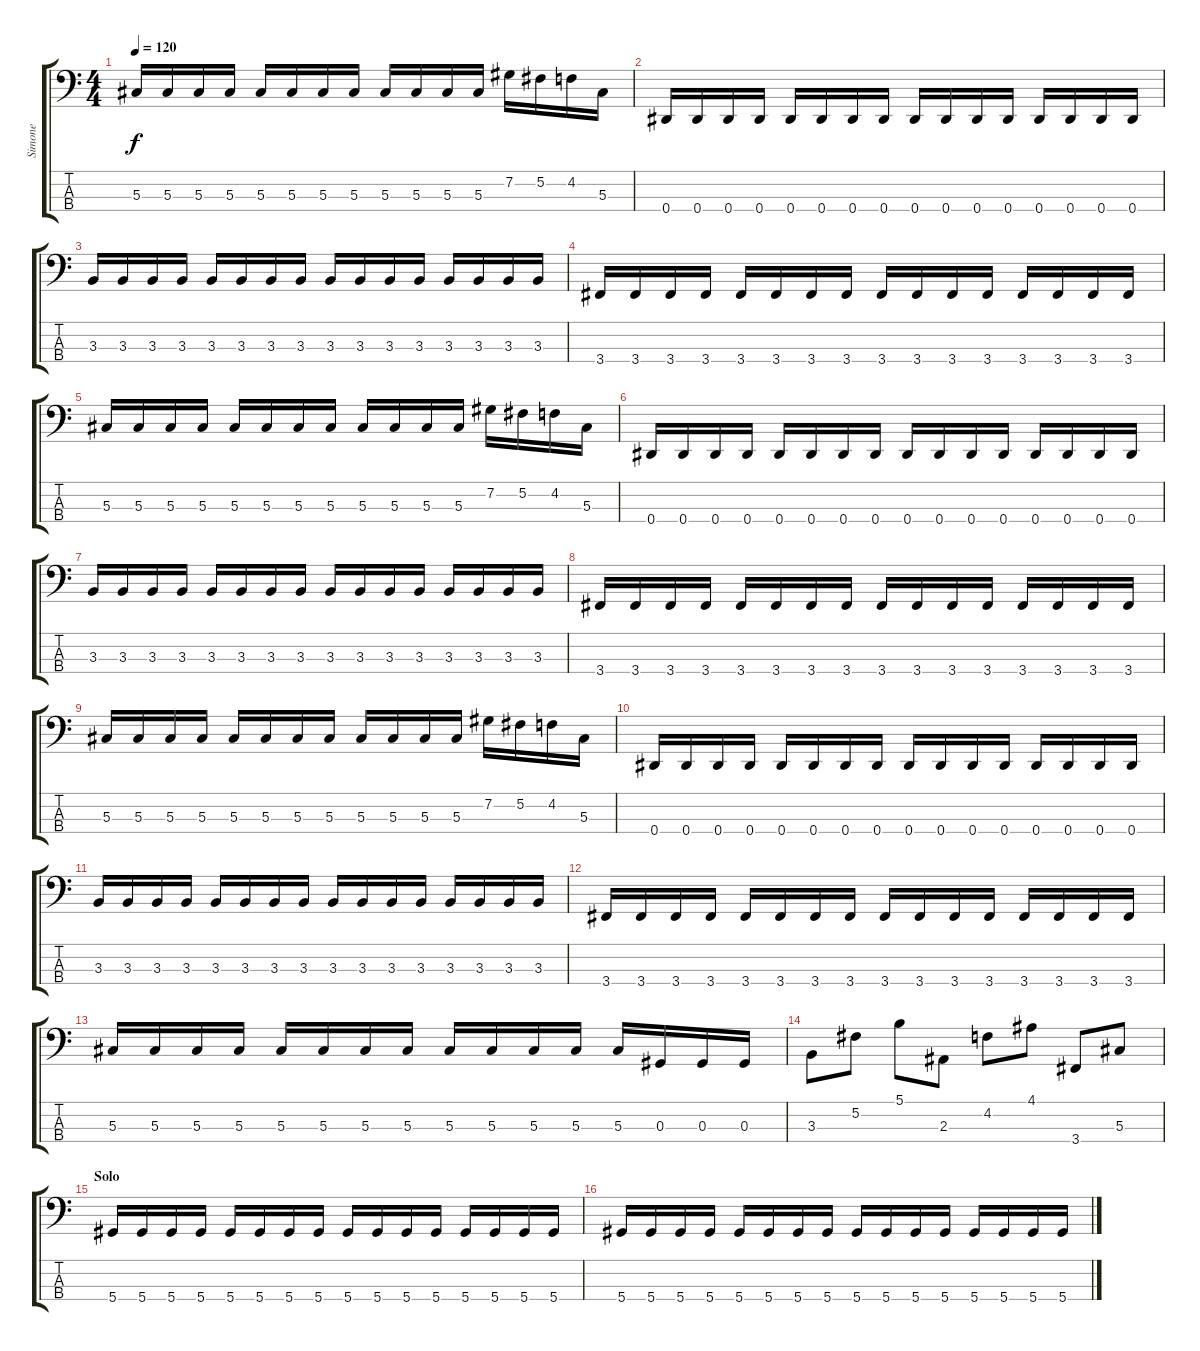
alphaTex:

\track ("Simone" "Simone") {instrument electricbassfinger}
\staff {score tabs}
\tuning (Gb2 Db2 Ab1 Eb1) {hide}
\ts (4 4)
\tempo 120
\clef f4
\ks c
5.3.16{dy f} 5.3.16 5.3.16 5.3.16 5.3.16 5.3.16 5.3.16 5.3.16 5.3.16 5.3.16 5.3.16 5.3.16 7.2.16 5.2.16 4.2.16 5.3.16 |
0.4.16 0.4.16 0.4.16 0.4.16 0.4.16 0.4.16 0.4.16 0.4.16 0.4.16 0.4.16 0.4.16 0.4.16 0.4.16 0.4.16 0.4.16 0.4.16 |
3.3.16 3.3.16 3.3.16 3.3.16 3.3.16 3.3.16 3.3.16 3.3.16 3.3.16 3.3.16 3.3.16 3.3.16 3.3.16 3.3.16 3.3.16 3.3.16 |
3.4.16 3.4.16 3.4.16 3.4.16 3.4.16 3.4.16 3.4.16 3.4.16 3.4.16 3.4.16 3.4.16 3.4.16 3.4.16 3.4.16 3.4.16 3.4.16 |
5.3.16 5.3.16 5.3.16 5.3.16 5.3.16 5.3.16 5.3.16 5.3.16 5.3.16 5.3.16 5.3.16 5.3.16 7.2.16 5.2.16 4.2.16 5.3.16 |
0.4.16 0.4.16 0.4.16 0.4.16 0.4.16 0.4.16 0.4.16 0.4.16 0.4.16 0.4.16 0.4.16 0.4.16 0.4.16 0.4.16 0.4.16 0.4.16 |
3.3.16 3.3.16 3.3.16 3.3.16 3.3.16 3.3.16 3.3.16 3.3.16 3.3.16 3.3.16 3.3.16 3.3.16 3.3.16 3.3.16 3.3.16 3.3.16 |
3.4.16 3.4.16 3.4.16 3.4.16 3.4.16 3.4.16 3.4.16 3.4.16 3.4.16 3.4.16 3.4.16 3.4.16 3.4.16 3.4.16 3.4.16 3.4.16 |
5.3.16 5.3.16 5.3.16 5.3.16 5.3.16 5.3.16 5.3.16 5.3.16 5.3.16 5.3.16 5.3.16 5.3.16 7.2.16 5.2.16 4.2.16 5.3.16 |
0.4.16 0.4.16 0.4.16 0.4.16 0.4.16 0.4.16 0.4.16 0.4.16 0.4.16 0.4.16 0.4.16 0.4.16 0.4.16 0.4.16 0.4.16 0.4.16 |
3.3.16 3.3.16 3.3.16 3.3.16 3.3.16 3.3.16 3.3.16 3.3.16 3.3.16 3.3.16 3.3.16 3.3.16 3.3.16 3.3.16 3.3.16 3.3.16 |
3.4.16 3.4.16 3.4.16 3.4.16 3.4.16 3.4.16 3.4.16 3.4.16 3.4.16 3.4.16 3.4.16 3.4.16 3.4.16 3.4.16 3.4.16 3.4.16 |
5.3.16 5.3.16 5.3.16 5.3.16 5.3.16 5.3.16 5.3.16 5.3.16 5.3.16 5.3.16 5.3.16 5.3.16 5.3.16 0.3.16 0.3.16 0.3.16 |
3.3.8 5.2.8 5.1.8 2.3.8 4.2.8 4.1.8 3.4.8 5.3.8 |
\section ("" "Solo")
5.4.16 5.4.16 5.4.16 5.4.16 5.4.16 5.4.16 5.4.16 5.4.16 5.4.16 5.4.16 5.4.16 5.4.16 5.4.16 5.4.16 5.4.16 5.4.16 |
5.4.16 5.4.16 5.4.16 5.4.16 5.4.16 5.4.16 5.4.16 5.4.16 5.4.16 5.4.16 5.4.16 5.4.16 5.4.16 5.4.16 5.4.16 5.4.16
